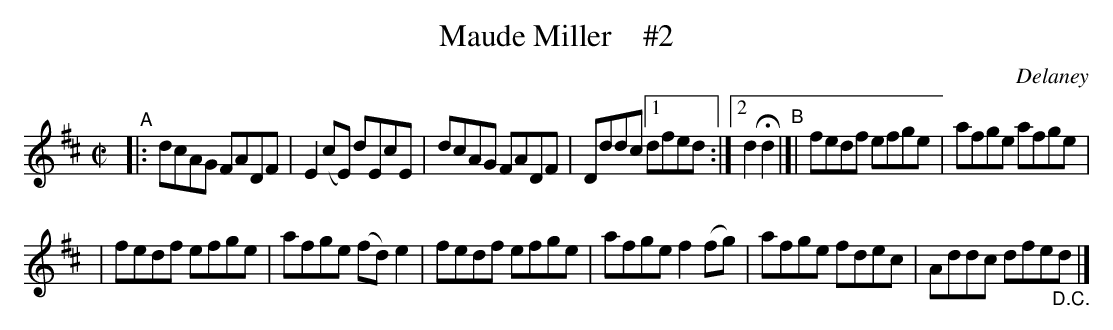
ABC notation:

X:1
T: Maude Miller    #2
O: Delaney
M: C|
L: 1/8
K: D
"^A"|: dcAG FADF | E2(cE) dEcE | dcAG FADF | Dddc [1 dfed :|2 d2Hd2 "^B"|[| fedf efge | afge afge |
| fedf efge | afge (fd)e2 | fedf efge | afge f2(fg) | afge fdec | Addc dfe"_D.C."d |]
